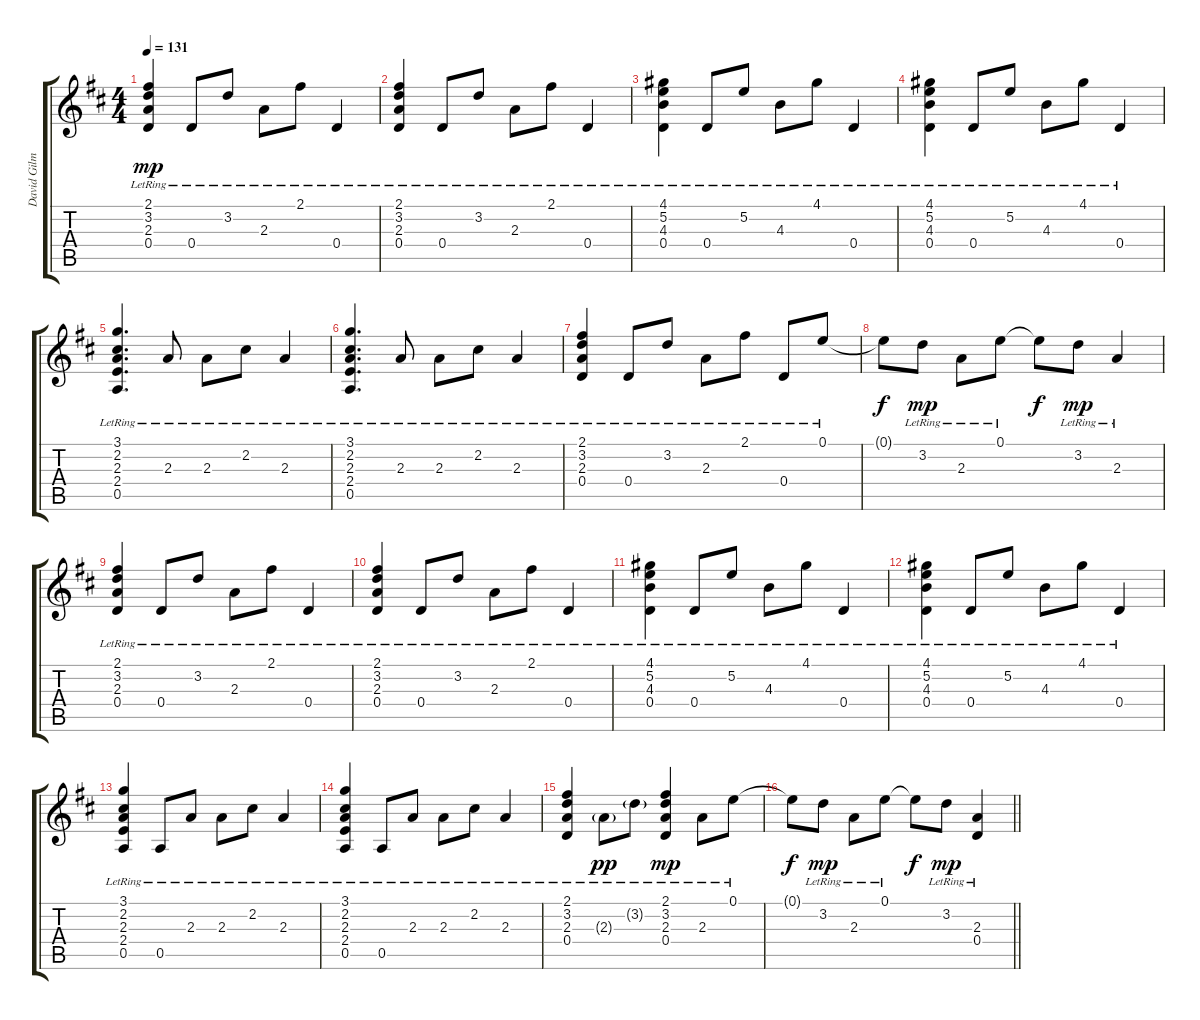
\track ("David Gilmour" "David Gilm") {instrument acousticguitarsteel}
\staff {score tabs}
\tuning (E4 B3 G3 D3 A2 E2) {hide}
\ts (4 4)
\tempo 131
\clef g2
\ks d
(2.1{lr} 3.2{lr} 2.3{lr} 0.4{lr}).4{dy mp} 0.4{lr}.8 3.2{lr}.8 2.3{lr}.8 2.1{lr}.8 0.4{lr}.4 |
(2.1{lr} 3.2{lr} 2.3{lr} 0.4{lr}).4 0.4{lr}.8 3.2{lr}.8 2.3{lr}.8 2.1{lr}.8 0.4{lr}.4 |
(4.1{lr} 5.2{lr} 4.3{lr} 0.4{lr}).4 0.4{lr}.8 5.2{lr}.8 4.3{lr}.8 4.1{lr}.8 0.4{lr}.4 |
(4.1{lr} 5.2{lr} 4.3{lr} 0.4{lr}).4 0.4{lr}.8 5.2{lr}.8 4.3{lr}.8 4.1{lr}.8 0.4{lr}.4 |
(3.1{lr} 2.2{lr} 2.3{lr} 2.4{lr} 0.5{lr}).4{d} 2.3{lr}.8 2.3{lr}.8 2.2{lr}.8 2.3{lr}.4 |
(3.1{lr} 2.2{lr} 2.3{lr} 2.4{lr} 0.5{lr}).4{d} 2.3{lr}.8 2.3{lr}.8 2.2{lr}.8 2.3{lr}.4 |
(2.1{lr} 3.2{lr} 2.3{lr} 0.4{lr}).4 0.4{lr}.8 3.2{lr}.8 2.3{lr}.8 2.1{lr}.8 0.4{lr}.8 0.1{lr}.8 |
0.1{t}.8{dy f} 3.2{lr}.8{dy mp} 2.3{lr}.8 0.1{lr}.8 0.1{t}.8{dy f} 3.2{lr}.8{dy mp} 2.3{lr}.4 |
(2.1{lr} 3.2{lr} 2.3{lr} 0.4{lr}).4 0.4{lr}.8 3.2{lr}.8 2.3{lr}.8 2.1{lr}.8 0.4{lr}.4 |
(2.1{lr} 3.2{lr} 2.3{lr} 0.4{lr}).4 0.4{lr}.8 3.2{lr}.8 2.3{lr}.8 2.1{lr}.8 0.4{lr}.4 |
(4.1{lr} 5.2{lr} 4.3{lr} 0.4{lr}).4 0.4{lr}.8 5.2{lr}.8 4.3{lr}.8 4.1{lr}.8 0.4{lr}.4 |
(4.1{lr} 5.2{lr} 4.3{lr} 0.4{lr}).4 0.4{lr}.8 5.2{lr}.8 4.3{lr}.8 4.1{lr}.8 0.4{lr}.4 |
(3.1{lr} 2.2{lr} 2.3{lr} 2.4{lr} 0.5{lr}).4 0.5{lr}.8 2.3{lr}.8 2.3{lr}.8 2.2{lr}.8 2.3{lr}.4 |
(3.1{lr} 2.2{lr} 2.3{lr} 2.4{lr} 0.5{lr}).4 0.5{lr}.8 2.3{lr}.8 2.3{lr}.8 2.2{lr}.8 2.3{lr}.4 |
(2.1{lr} 3.2{lr} 2.3{lr} 0.4{lr}).4 2.3{g lr}.8{dy pp} 3.2{g lr}.8 (2.1{lr} 3.2{lr} 2.3{lr} 0.4{lr}).4{dy mp} 2.3{lr}.8 0.1{lr}.8 |
\barLineRight lightlight
0.1{t}.8{dy f} 3.2{lr}.8{dy mp} 2.3{lr}.8 0.1{lr}.8 0.1{t}.8{dy f} 3.2{lr}.8{dy mp} (2.3{lr} 0.4{lr}).4
